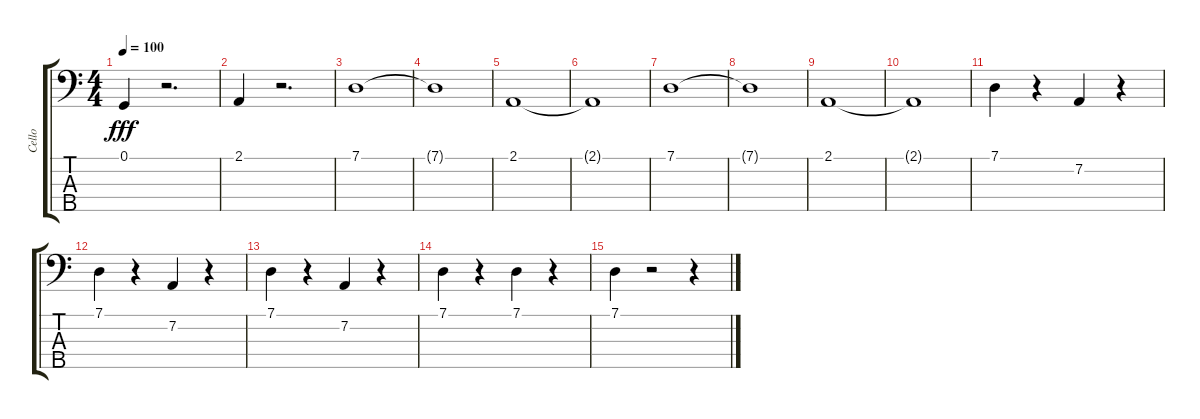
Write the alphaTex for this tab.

\track ("Cello" "Cello") {instrument stringensemble1}
\staff {score tabs}
\tuning (G2 D2 A1 E1 B0) {hide}
\ts (4 4)
\tempo 100
\clef f4
\ks c
0.1.4{dy fff} r.2{d} |
2.1.4 r.2{d} |
7.1.1 |
7.1{t}.1 |
2.1.1 |
2.1{t}.1 |
7.1.1 |
7.1{t}.1 |
2.1.1 |
2.1{t}.1 |
7.1.4 r.4 7.2.4 r.4 |
7.1.4 r.4 7.2.4 r.4 |
7.1.4 r.4 7.2.4 r.4 |
7.1.4 r.4 7.1.4 r.4 |
7.1.4 r.2 r.4
